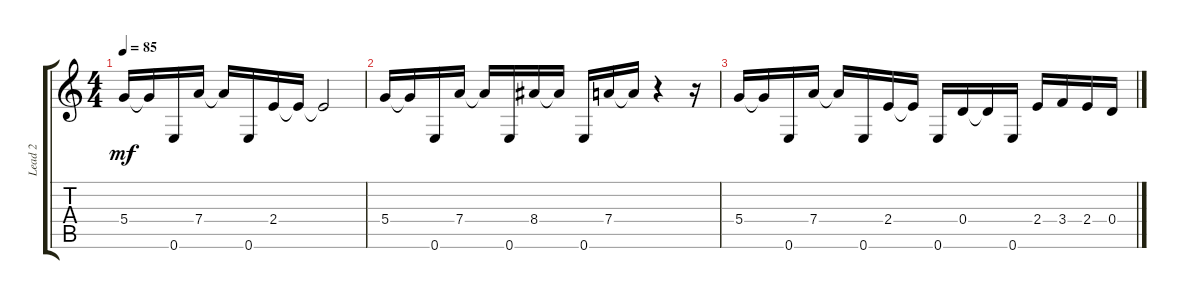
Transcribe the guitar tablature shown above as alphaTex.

\track ("Lead 2" "Lead 2") {instrument distortionguitar}
\staff {score tabs}
\tuning (E4 B3 G3 D3 A2 E2) {hide}
\ts (4 4)
\tempo 85
\clef g2
\ks c
5.4.16{dy mf} 5.4{t}.16 0.6.16 7.4.16 7.4{t}.16 0.6.16 2.4.16 2.4{t}.16 2.4{t}.2 |
5.4.16 5.4{t}.16 0.6.16 7.4.16 7.4{t}.16 0.6.16 8.4.16 8.4{t}.16 0.6.16 7.4.16 7.4{t}.16 r.4 r.16 |
5.4.16 5.4{t}.16 0.6.16 7.4.16 7.4{t}.16 0.6.16 2.4.16 2.4{t}.16 0.6.16 0.4.16 0.4{t}.16 0.6.16 2.4.16 3.4.16 2.4.16 0.4.16
